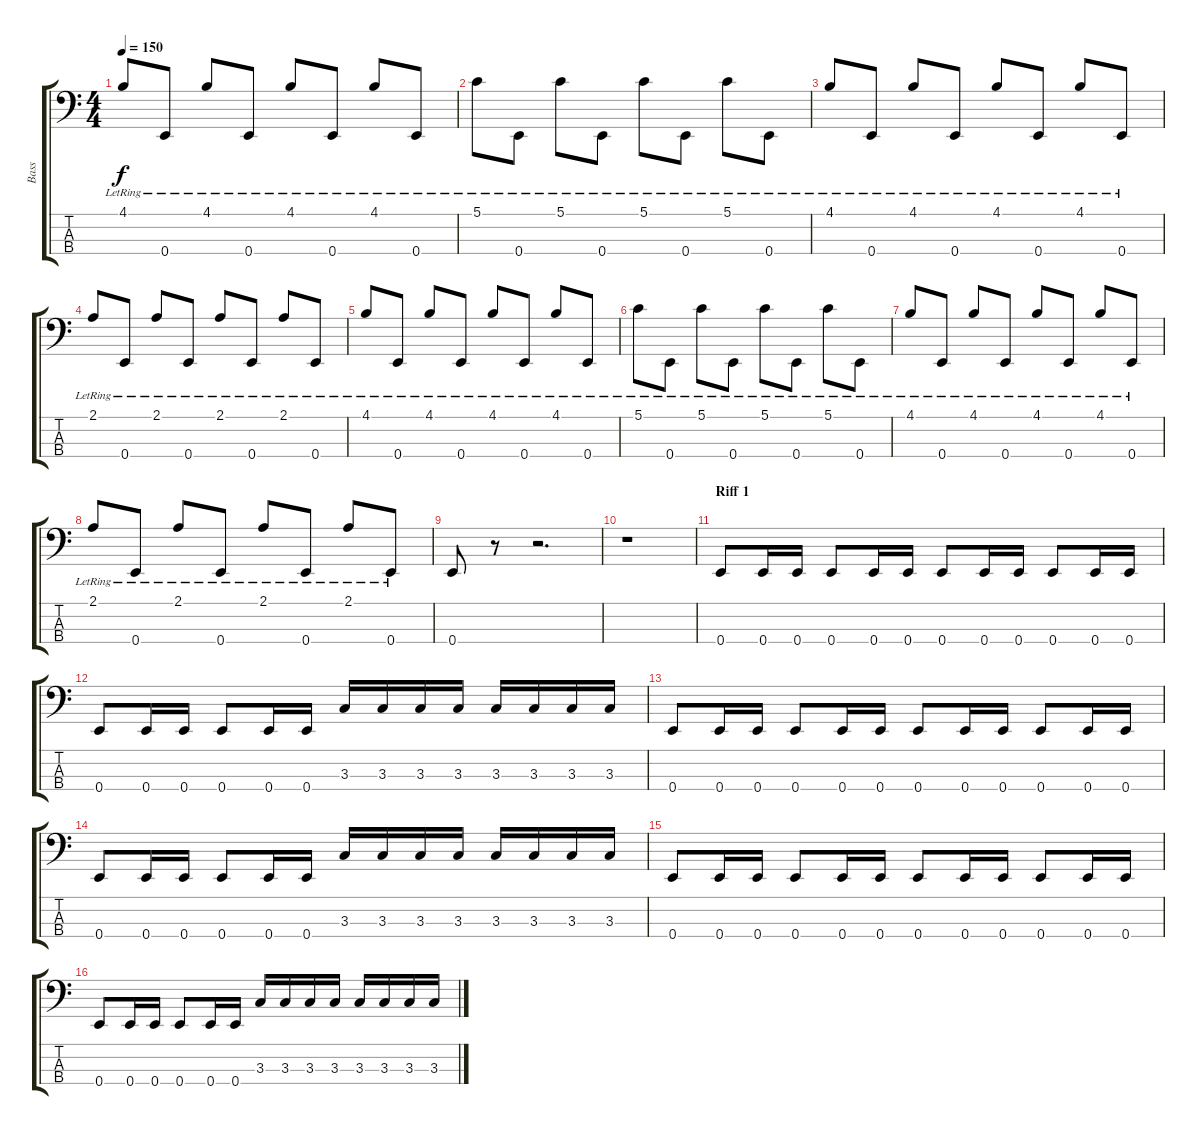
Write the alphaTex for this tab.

\track ("Bass" "Bass") {instrument electricbassfinger}
\staff {score tabs}
\tuning (G2 D2 A1 E1) {hide}
\ts (4 4)
\tempo 150
\clef f4
\ks c
4.1{lr}.8{dy f} 0.4{lr}.8 4.1{lr}.8 0.4{lr}.8 4.1{lr}.8 0.4{lr}.8 4.1{lr}.8 0.4{lr}.8 |
5.1{lr}.8 0.4{lr}.8 5.1{lr}.8 0.4{lr}.8 5.1{lr}.8 0.4{lr}.8 5.1{lr}.8 0.4{lr}.8 |
4.1{lr}.8 0.4{lr}.8 4.1{lr}.8 0.4{lr}.8 4.1{lr}.8 0.4{lr}.8 4.1{lr}.8 0.4{lr}.8 |
2.1{lr}.8 0.4{lr}.8 2.1{lr}.8 0.4{lr}.8 2.1{lr}.8 0.4{lr}.8 2.1{lr}.8 0.4{lr}.8 |
4.1{lr}.8 0.4{lr}.8 4.1{lr}.8 0.4{lr}.8 4.1{lr}.8 0.4{lr}.8 4.1{lr}.8 0.4{lr}.8 |
5.1{lr}.8 0.4{lr}.8 5.1{lr}.8 0.4{lr}.8 5.1{lr}.8 0.4{lr}.8 5.1{lr}.8 0.4{lr}.8 |
4.1{lr}.8 0.4{lr}.8 4.1{lr}.8 0.4{lr}.8 4.1{lr}.8 0.4{lr}.8 4.1{lr}.8 0.4{lr}.8 |
2.1{lr}.8 0.4{lr}.8 2.1{lr}.8 0.4{lr}.8 2.1{lr}.8 0.4{lr}.8 2.1{lr}.8 0.4{lr}.8 |
0.4.8 r.8 r.2{d} |
r.1 |
\section ("" "Riff 1")
0.4.8 0.4.16 0.4.16 0.4.8 0.4.16 0.4.16 0.4.8 0.4.16 0.4.16 0.4.8 0.4.16 0.4.16 |
0.4.8 0.4.16 0.4.16 0.4.8 0.4.16 0.4.16 3.3.16 3.3.16 3.3.16 3.3.16 3.3.16 3.3.16 3.3.16 3.3.16 |
0.4.8 0.4.16 0.4.16 0.4.8 0.4.16 0.4.16 0.4.8 0.4.16 0.4.16 0.4.8 0.4.16 0.4.16 |
0.4.8 0.4.16 0.4.16 0.4.8 0.4.16 0.4.16 3.3.16 3.3.16 3.3.16 3.3.16 3.3.16 3.3.16 3.3.16 3.3.16 |
0.4.8 0.4.16 0.4.16 0.4.8 0.4.16 0.4.16 0.4.8 0.4.16 0.4.16 0.4.8 0.4.16 0.4.16 |
0.4.8 0.4.16 0.4.16 0.4.8 0.4.16 0.4.16 3.3.16 3.3.16 3.3.16 3.3.16 3.3.16 3.3.16 3.3.16 3.3.16
